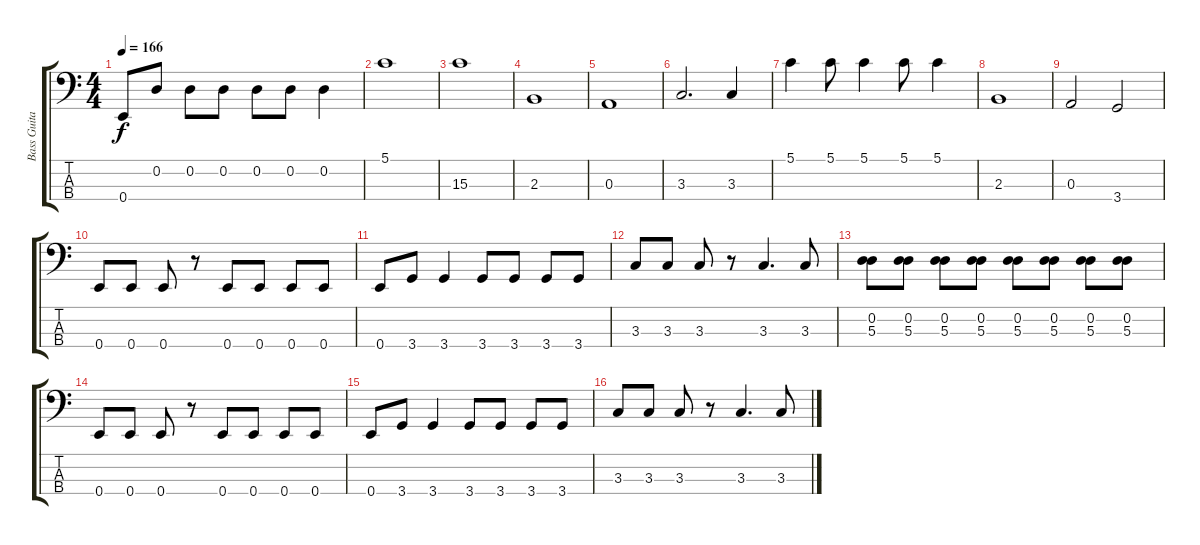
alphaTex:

\track ("Bass Guitar" "Bass Guita") {instrument electricbassfinger}
\staff {score tabs}
\tuning (G2 D2 A1 E1) {hide}
\ts (4 4)
\tempo 166
\clef f4
\ks c
0.4.8{dy f} 0.2.8 0.2.8 0.2.8 0.2.8 0.2.8 0.2.4 |
5.1.1 |
15.3.1 |
2.3.1 |
0.3.1 |
3.3.2{d} 3.3.4 |
5.1.4 5.1.8 5.1.4 5.1.8 5.1.4 |
2.3.1 |
0.3.2 3.4.2 |
0.4.8 0.4.8 0.4.8 r.8 0.4.8 0.4.8 0.4.8 0.4.8 |
0.4.8 3.4.8 3.4.4 3.4.8 3.4.8 3.4.8 3.4.8 |
3.3.8 3.3.8 3.3.8 r.8 3.3.4{d} 3.3.8 |
(0.2 5.3).8 (0.2 5.3).8 (0.2 5.3).8 (0.2 5.3).8 (0.2 5.3).8 (0.2 5.3).8 (0.2 5.3).8 (0.2 5.3).8 |
0.4.8 0.4.8 0.4.8 r.8 0.4.8 0.4.8 0.4.8 0.4.8 |
0.4.8 3.4.8 3.4.4 3.4.8 3.4.8 3.4.8 3.4.8 |
3.3.8 3.3.8 3.3.8 r.8 3.3.4{d} 3.3.8
